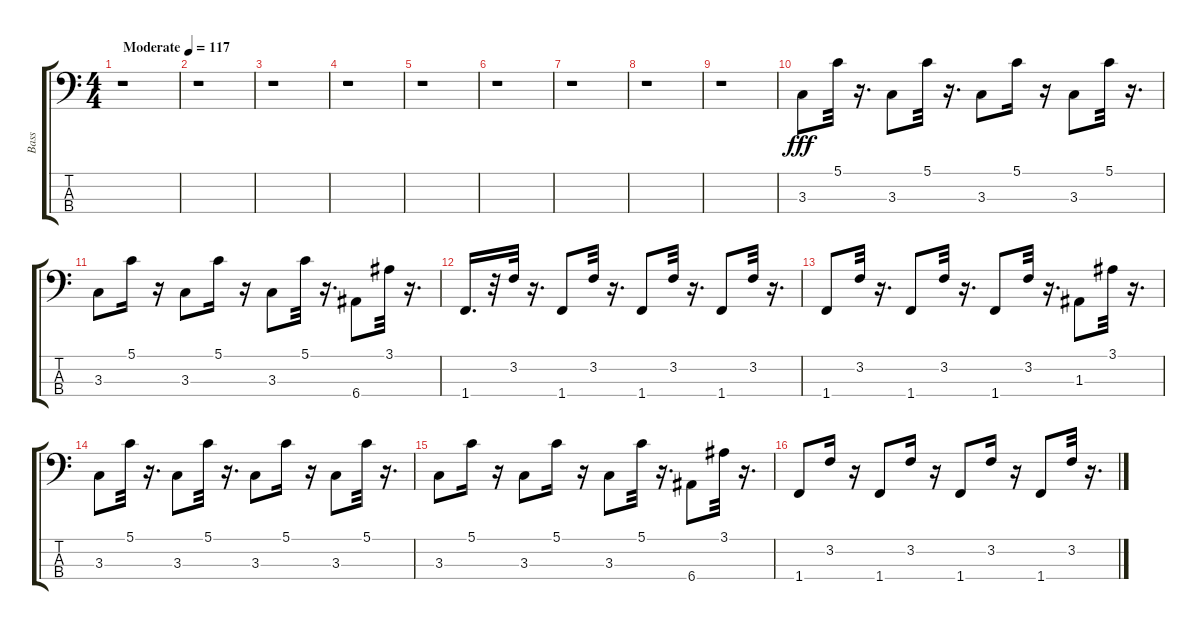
\track ("Bass" "Bass") {instrument synthbass2}
\staff {score tabs}
\tuning (G2 D2 A1 E1) {hide}
\ts (4 4)
\tempo (117 "Moderate")
\clef f4
\ks c
r.1{dy fff instrument synthbass2} |
r.1 |
r.1 |
r.1 |
r.1 |
r.1 |
r.1 |
r.1 |
r.1 |
3.3.8 5.1.32 r.16{d} 3.3.8 5.1.32 r.16{d} 3.3.8 5.1.16 r.16 3.3.8 5.1.32 r.16{d} |
3.3.8 5.1.16 r.16 3.3.8 5.1.16 r.16 3.3.8 5.1.32 r.16{d} 6.4.8 3.1.32 r.16{d} |
1.4.16{d} r.32 3.2.32 r.16{d} 1.4.8 3.2.32 r.16{d} 1.4.8 3.2.32 r.16{d} 1.4.8 3.2.32 r.16{d} |
1.4.8 3.2.32 r.16{d} 1.4.8 3.2.32 r.16{d} 1.4.8 3.2.32 r.16{d} 1.3.8 3.1.32 r.16{d} |
3.3.8 5.1.32 r.16{d} 3.3.8 5.1.32 r.16{d} 3.3.8 5.1.16 r.16 3.3.8 5.1.32 r.16{d} |
3.3.8 5.1.16 r.16 3.3.8 5.1.16 r.16 3.3.8 5.1.32 r.16{d} 6.4.8 3.1.32 r.16{d} |
1.4.8 3.2.16 r.16 1.4.8 3.2.16 r.16 1.4.8 3.2.16 r.16 1.4.8 3.2.32 r.16{d}
